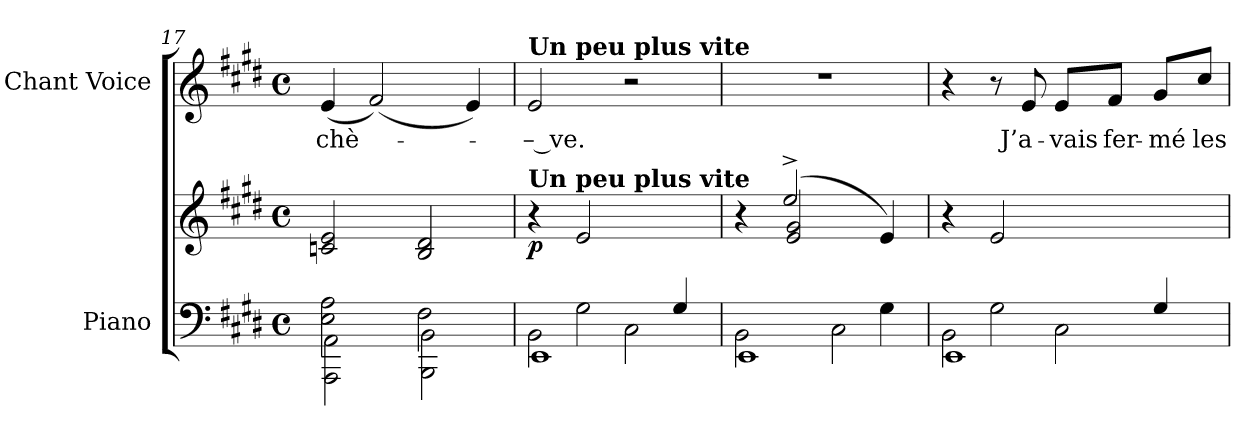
**kern	**kern	**dynam	**kern	**text
*part2	*part2	*part2	*part1	*part1
*staff3	*staff2	*staff2/3	*staff1	*staff1
*I"Piano	*	*	*I"Chant Voice	*
*I'Pno	*	*	*	*
*clefF4	*clefG2	*	*clefG2	*
*k[f#c#g#d#]	*k[f#c#g#d#]	*	*k[f#c#g#d#]	*
*M4/4	*M4/4	*	*M4/4	*
*met(c)	*met(c)	*	*met(c)	*
=17	=17	=17	=17	=17
*^	*	*	*	*
2E\ 2A\	2AAA\ 2AA\	2cn/ 2e/	.	(4e/	-chè-
.	.	.	.	(2f#/)	.
2F#\	2BBB\ 2BB\	2B/ 2d#/	.	.	.
.	.	.	.	4e/)	.
=18	=18	=18	=18	=18	=18
*^	*^	*	*	*	*
!	!	!	!	!	!	!LO:TX:a:B:t=Un peu plus vite	!
!	!	!	!	!LO:TX:a:B:t=Un peu plus vite	!	!	!
!	!	!	!	!	!LO:DY:b	!	!
2.ryy	4ryy	2BB\	1EE	4r	p	2e/	-– ve.
.	2G#\	.	.	2e/	.	.	.
.	.	2C#\	.	.	.	2r	.
4G#/	4ryy	.	.	4ryy	.	.	.
*	*	*v	*v	*	*	*	*
=19	=19	=19	=19	=19	=19	=19
*	*	*	*^	*	*	*
2.ryy	2BB\	1EE	4r	4ryy	.	1r	.
.	.	.	(2ee^>/	(<2e/ 2g#/	.	.	.
.	2C#\	.	.	.	.	.	.
4G#\)	.	.	4e/)	4ryy	.	.	.
*	*	*	*v	*v	*	*	*
=20	=20	=20	=20	=20	=20	=20
*	*	*^	*	*	*	*
2.ryy	4ryy	2BB\	1EE	4r	.	4r	.
.	2G#\	.	.	(2e/	.	8r	.
.	.	.	.	.	.	8e/	J’a-
.	.	2C#\	.	.	.	8e/L	-vais
.	.	.	.	.	.	8f#/J	fer-
4G#/)	4ryy	.	.	4ryy	.	8g#/L	-mé
.	.	.	.	.	.	8cc#/J	les
*v	*v	*v	*v	*	*	*	*
=	=	=	=	=
*-	*-	*-	*-	*-
